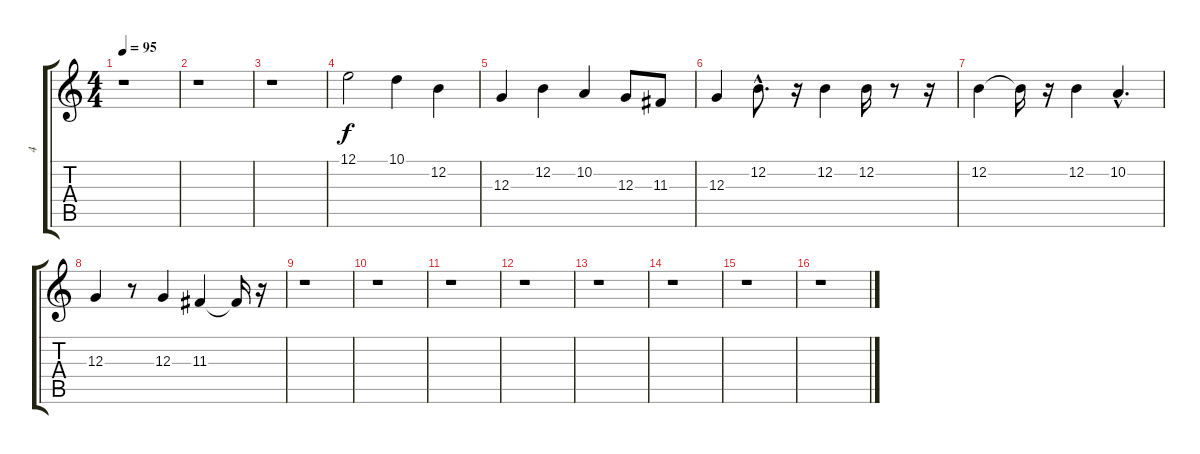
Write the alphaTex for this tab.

\track ("4" "4") {instrument stringensemble1}
\staff {score tabs}
\tuning (E4 B3 G3 D3 A2 E2) {hide}
\ts (4 4)
\tempo 95
\clef g2
\ks c
r.1{dy f instrument stringensemble1} |
r.1 |
r.1 |
12.1.2 10.1.4 12.2.4 |
12.3.4 12.2.4 10.2.4 12.3.8 11.3.8 |
12.3.4 12.2{hac}.8{d} r.16 12.2.4 12.2.16 r.8 r.16 |
12.2.4 12.2{t}.16 r.16 12.2.4 10.2{hac}.4{d} |
12.3.4 r.8 12.3.4 11.3.4 11.3{t}.16 r.16 |
r.1 |
r.1 |
r.1 |
r.1 |
r.1 |
r.1 |
r.1 |
r.1
